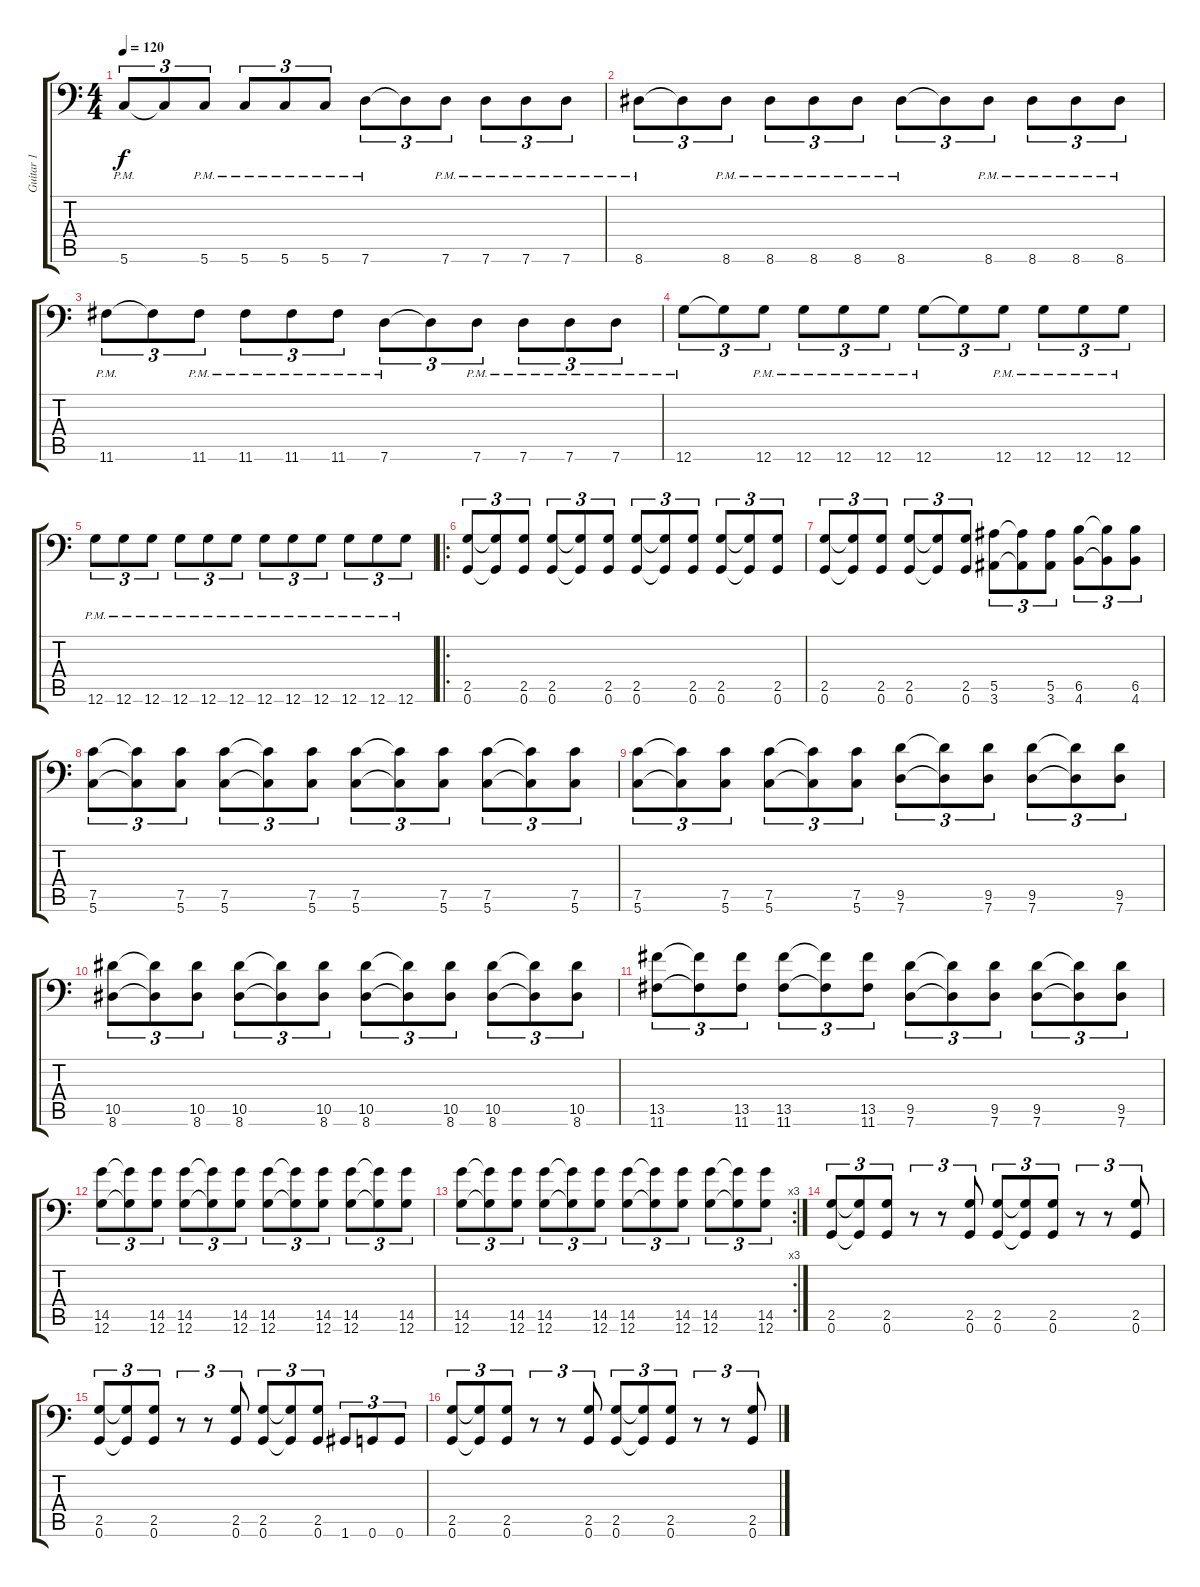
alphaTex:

\track ("Guitar 1" "Guitar 1") {instrument distortionguitar}
\staff {score tabs}
\tuning (C4 G3 Eb3 Bb2 F2 G1) {hide}
\ts (4 4)
\tempo 120
\clef f4
\ks c
5.6{pm}.8{tu (3 2) dy f} 5.6{t}.8{tu (3 2)} 5.6{pm}.8{tu (3 2)} 5.6{pm}.8{tu (3 2)} 5.6{pm}.8{tu (3 2)} 5.6{pm}.8{tu (3 2)} 7.6{pm}.8{tu (3 2)} 7.6{t}.8{tu (3 2)} 7.6{pm}.8{tu (3 2)} 7.6{pm}.8{tu (3 2)} 7.6{pm}.8{tu (3 2)} 7.6{pm}.8{tu (3 2)} |
8.6{pm}.8{tu (3 2)} 8.6{t}.8{tu (3 2)} 8.6{pm}.8{tu (3 2)} 8.6{pm}.8{tu (3 2)} 8.6{pm}.8{tu (3 2)} 8.6{pm}.8{tu (3 2)} 8.6{pm}.8{tu (3 2)} 8.6{t}.8{tu (3 2)} 8.6{pm}.8{tu (3 2)} 8.6{pm}.8{tu (3 2)} 8.6{pm}.8{tu (3 2)} 8.6{pm}.8{tu (3 2)} |
11.6{pm}.8{tu (3 2)} 11.6{t}.8{tu (3 2)} 11.6{pm}.8{tu (3 2)} 11.6{pm}.8{tu (3 2)} 11.6{pm}.8{tu (3 2)} 11.6{pm}.8{tu (3 2)} 7.6{pm}.8{tu (3 2)} 7.6{t}.8{tu (3 2)} 7.6{pm}.8{tu (3 2)} 7.6{pm}.8{tu (3 2)} 7.6{pm}.8{tu (3 2)} 7.6{pm}.8{tu (3 2)} |
12.6{pm}.8{tu (3 2)} 12.6{t}.8{tu (3 2)} 12.6{pm}.8{tu (3 2)} 12.6{pm}.8{tu (3 2)} 12.6{pm}.8{tu (3 2)} 12.6{pm}.8{tu (3 2)} 12.6{pm}.8{tu (3 2)} 12.6{t}.8{tu (3 2)} 12.6{pm}.8{tu (3 2)} 12.6{pm}.8{tu (3 2)} 12.6{pm}.8{tu (3 2)} 12.6{pm}.8{tu (3 2)} |
12.6{pm}.8{tu (3 2)} 12.6{pm}.8{tu (3 2)} 12.6{pm}.8{tu (3 2)} 12.6{pm}.8{tu (3 2)} 12.6{pm}.8{tu (3 2)} 12.6{pm}.8{tu (3 2)} 12.6{pm}.8{tu (3 2)} 12.6{pm}.8{tu (3 2)} 12.6{pm}.8{tu (3 2)} 12.6{pm}.8{tu (3 2)} 12.6{pm}.8{tu (3 2)} 12.6{pm}.8{tu (3 2)} |
\ro
(2.5 0.6).8{tu (3 2)} (2.5{t} 0.6{t}).8{tu (3 2)} (2.5 0.6).8{tu (3 2)} (2.5 0.6).8{tu (3 2)} (2.5{t} 0.6{t}).8{tu (3 2)} (2.5 0.6).8{tu (3 2)} (2.5 0.6).8{tu (3 2)} (2.5{t} 0.6{t}).8{tu (3 2)} (2.5 0.6).8{tu (3 2)} (2.5 0.6).8{tu (3 2)} (2.5{t} 0.6{t}).8{tu (3 2)} (2.5 0.6).8{tu (3 2)} |
(2.5 0.6).8{tu (3 2)} (2.5{t} 0.6{t}).8{tu (3 2)} (2.5 0.6).8{tu (3 2)} (2.5 0.6).8{tu (3 2)} (2.5{t} 0.6{t}).8{tu (3 2)} (2.5 0.6).8{tu (3 2)} (5.5 3.6).8{tu (3 2)} (5.5{t} 3.6{t}).8{tu (3 2)} (5.5 3.6).8{tu (3 2)} (6.5 4.6).8{tu (3 2)} (6.5{t} 4.6{t}).8{tu (3 2)} (6.5 4.6).8{tu (3 2)} |
(7.5 5.6).8{tu (3 2)} (7.5{t} 5.6{t}).8{tu (3 2)} (7.5 5.6).8{tu (3 2)} (7.5 5.6).8{tu (3 2)} (7.5{t} 5.6{t}).8{tu (3 2)} (7.5 5.6).8{tu (3 2)} (7.5 5.6).8{tu (3 2)} (7.5{t} 5.6{t}).8{tu (3 2)} (7.5 5.6).8{tu (3 2)} (7.5 5.6).8{tu (3 2)} (7.5{t} 5.6{t}).8{tu (3 2)} (7.5 5.6).8{tu (3 2)} |
(7.5 5.6).8{tu (3 2)} (7.5{t} 5.6{t}).8{tu (3 2)} (7.5 5.6).8{tu (3 2)} (7.5 5.6).8{tu (3 2)} (7.5{t} 5.6{t}).8{tu (3 2)} (7.5 5.6).8{tu (3 2)} (9.5 7.6).8{tu (3 2)} (9.5{t} 7.6{t}).8{tu (3 2)} (9.5 7.6).8{tu (3 2)} (9.5 7.6).8{tu (3 2)} (9.5{t} 7.6{t}).8{tu (3 2)} (9.5 7.6).8{tu (3 2)} |
(10.5 8.6).8{tu (3 2)} (10.5{t} 8.6{t}).8{tu (3 2)} (10.5 8.6).8{tu (3 2)} (10.5 8.6).8{tu (3 2)} (10.5{t} 8.6{t}).8{tu (3 2)} (10.5 8.6).8{tu (3 2)} (10.5 8.6).8{tu (3 2)} (10.5{t} 8.6{t}).8{tu (3 2)} (10.5 8.6).8{tu (3 2)} (10.5 8.6).8{tu (3 2)} (10.5{t} 8.6{t}).8{tu (3 2)} (10.5 8.6).8{tu (3 2)} |
(13.5 11.6).8{tu (3 2)} (13.5{t} 11.6{t}).8{tu (3 2)} (13.5 11.6).8{tu (3 2)} (13.5 11.6).8{tu (3 2)} (13.5{t} 11.6{t}).8{tu (3 2)} (13.5 11.6).8{tu (3 2)} (9.5 7.6).8{tu (3 2)} (9.5{t} 7.6{t}).8{tu (3 2)} (9.5 7.6).8{tu (3 2)} (9.5 7.6).8{tu (3 2)} (9.5{t} 7.6{t}).8{tu (3 2)} (9.5 7.6).8{tu (3 2)} |
(14.5 12.6).8{tu (3 2)} (14.5{t} 12.6{t}).8{tu (3 2)} (14.5 12.6).8{tu (3 2)} (14.5 12.6).8{tu (3 2)} (14.5{t} 12.6{t}).8{tu (3 2)} (14.5 12.6).8{tu (3 2)} (14.5 12.6).8{tu (3 2)} (14.5{t} 12.6{t}).8{tu (3 2)} (14.5 12.6).8{tu (3 2)} (14.5 12.6).8{tu (3 2)} (14.5{t} 12.6{t}).8{tu (3 2)} (14.5 12.6).8{tu (3 2)} |
\rc 3
(14.5 12.6).8{tu (3 2)} (14.5{t} 12.6{t}).8{tu (3 2)} (14.5 12.6).8{tu (3 2)} (14.5 12.6).8{tu (3 2)} (14.5{t} 12.6{t}).8{tu (3 2)} (14.5 12.6).8{tu (3 2)} (14.5 12.6).8{tu (3 2)} (14.5{t} 12.6{t}).8{tu (3 2)} (14.5 12.6).8{tu (3 2)} (14.5 12.6).8{tu (3 2)} (14.5{t} 12.6{t}).8{tu (3 2)} (14.5 12.6).8{tu (3 2)} |
(2.5 0.6).8{tu (3 2)} (2.5{t} 0.6{t}).8{tu (3 2)} (2.5 0.6).8{tu (3 2)} r.8{tu (3 2)} r.8{tu (3 2)} (2.5 0.6).8{tu (3 2)} (2.5 0.6).8{tu (3 2)} (2.5{t} 0.6{t}).8{tu (3 2)} (2.5 0.6).8{tu (3 2)} r.8{tu (3 2)} r.8{tu (3 2)} (2.5 0.6).8{tu (3 2)} |
(2.5 0.6).8{tu (3 2)} (2.5{t} 0.6{t}).8{tu (3 2)} (2.5 0.6).8{tu (3 2)} r.8{tu (3 2)} r.8{tu (3 2)} (2.5 0.6).8{tu (3 2)} (2.5 0.6).8{tu (3 2)} (2.5{t} 0.6{t}).8{tu (3 2)} (2.5 0.6).8{tu (3 2)} 1.6.8{tu (3 2)} 0.6.8{tu (3 2)} 0.6.8{tu (3 2)} |
(2.5 0.6).8{tu (3 2)} (2.5{t} 0.6{t}).8{tu (3 2)} (2.5 0.6).8{tu (3 2)} r.8{tu (3 2)} r.8{tu (3 2)} (2.5 0.6).8{tu (3 2)} (2.5 0.6).8{tu (3 2)} (2.5{t} 0.6{t}).8{tu (3 2)} (2.5 0.6).8{tu (3 2)} r.8{tu (3 2)} r.8{tu (3 2)} (2.5 0.6).8{tu (3 2)}
